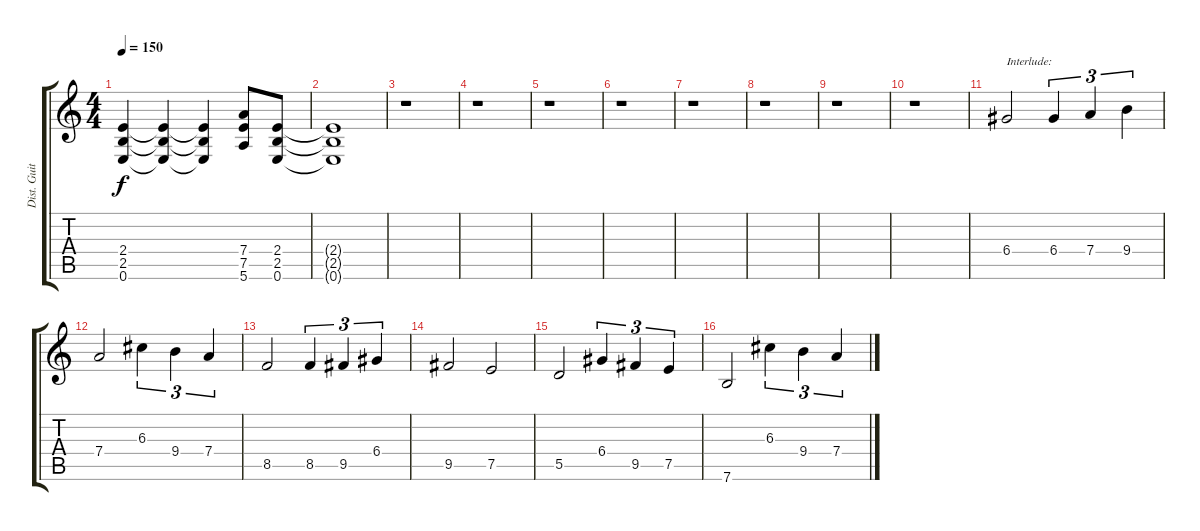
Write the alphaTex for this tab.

\track ("Dist. Guitar 1" "Dist. Guit") {instrument distortionguitar}
\staff {score tabs}
\tuning (E4 B3 G3 D3 A2 E2) {hide}
\ts (4 4)
\tempo 150
\clef g2
\ks c
(2.4{t} 2.5{t} 0.6{t}).4{dy f} (2.4{t} 2.5{t} 0.6{t}).4 (2.4{t} 2.5{t} 0.6{t}).4 (7.4 7.5 5.6).8 (2.4 2.5 0.6).8 |
(2.4{t} 2.5{t} 0.6{t}).1 |
r.1 |
r.1 |
r.1 |
r.1 |
r.1 |
r.1 |
r.1 |
r.1 |
6.4.2{txt "Interlude:"} 6.4.4{tu (3 2)} 7.4.4{tu (3 2)} 9.4.4{tu (3 2)} |
7.4.2 6.3.4{tu (3 2)} 9.4.4{tu (3 2)} 7.4.4{tu (3 2)} |
8.5.2 8.5.4{tu (3 2)} 9.5.4{tu (3 2)} 6.4.4{tu (3 2)} |
9.5.2 7.5.2 |
5.5.2 6.4.4{tu (3 2)} 9.5.4{tu (3 2)} 7.5.4{tu (3 2)} |
7.6.2 6.3.4{tu (3 2)} 9.4.4{tu (3 2)} 7.4.4{tu (3 2)}
